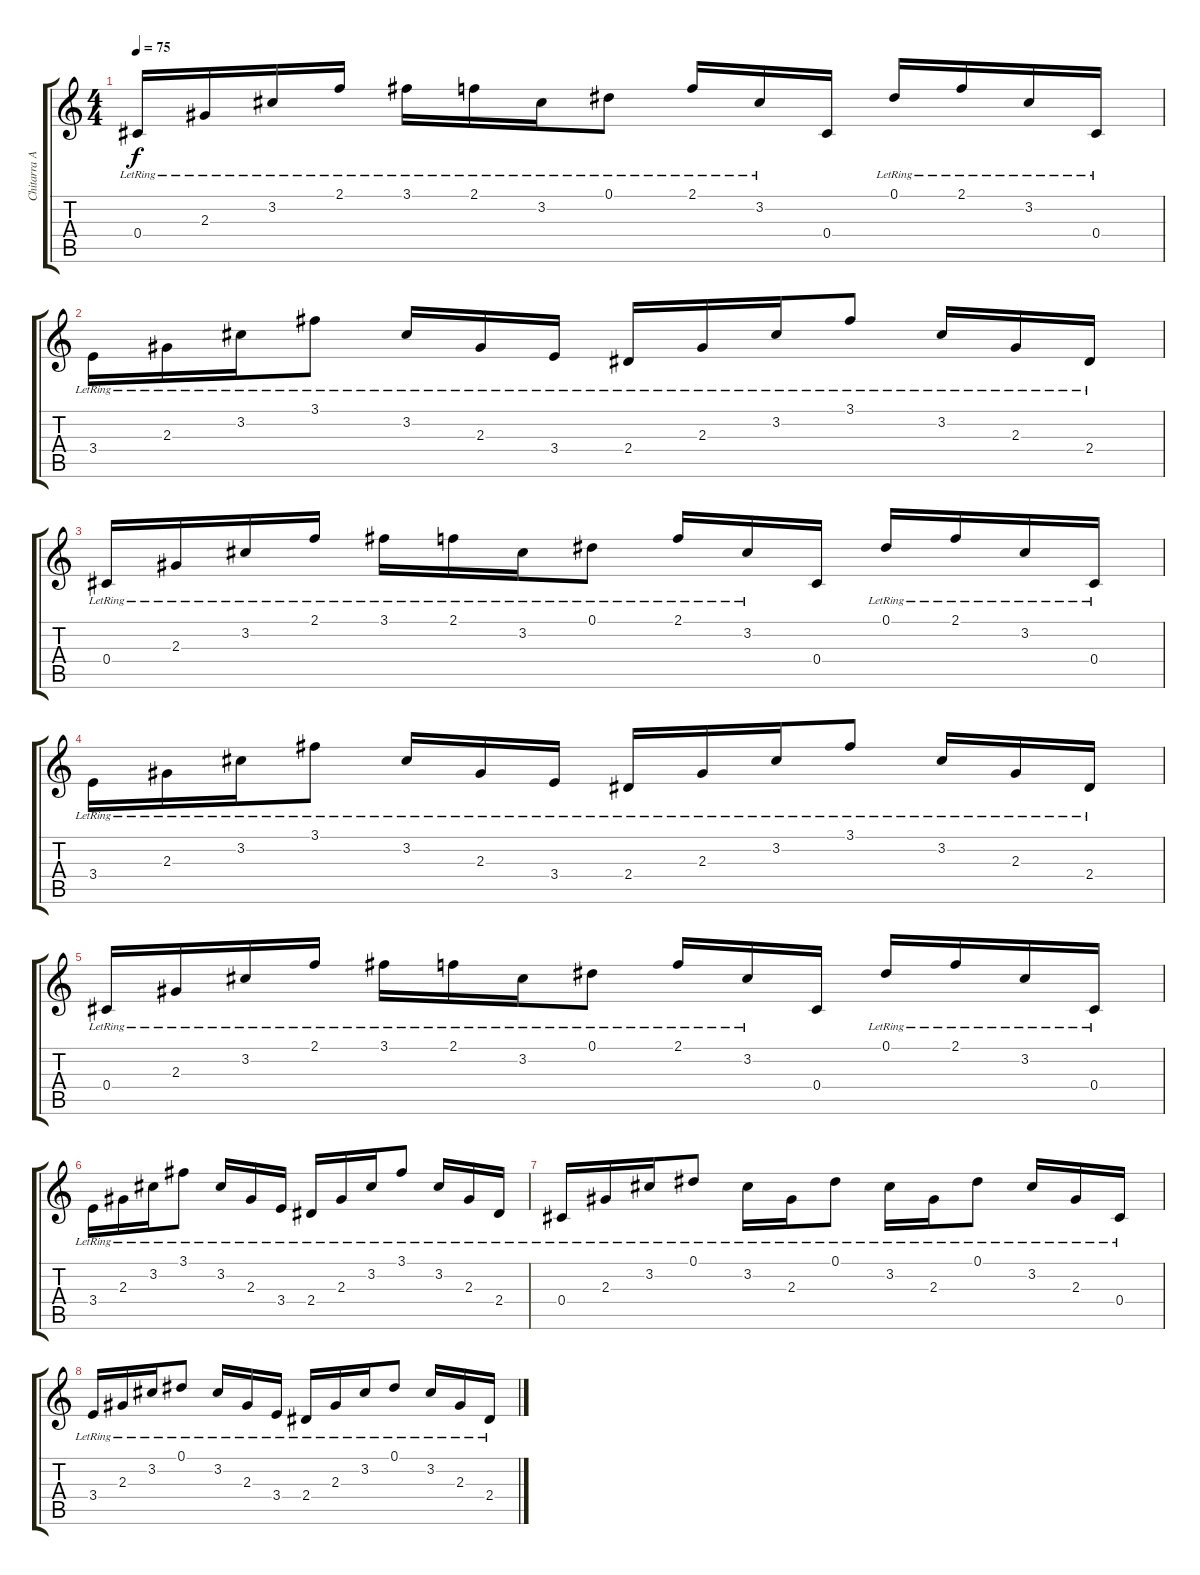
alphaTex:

\track ("Chitarra Acustica" "Chitarra A") {instrument acousticguitarsteel}
\staff {score tabs}
\tuning (Eb4 Bb3 Gb3 Db3 Ab2 Db2) {hide}
\ts (4 4)
\tempo 75
\clef g2
\ks c
0.4{lr}.16{dy f} 2.3{lr}.16 3.2{lr}.16 2.1{lr}.16 3.1{lr}.16 2.1{lr}.16 3.2{lr}.16 0.1{lr}.8 2.1{lr}.16 3.2{lr}.16 0.4.16 0.1{lr}.16 2.1{lr}.16 3.2{lr}.16 0.4{lr}.16 |
3.4{lr}.16 2.3{lr}.16 3.2{lr}.16 3.1{lr}.8 3.2{lr}.16 2.3{lr}.16 3.4{lr}.16 2.4{lr}.16 2.3{lr}.16 3.2{lr}.16 3.1{lr}.8 3.2{lr}.16 2.3{lr}.16 2.4{lr}.16 |
0.4{lr}.16 2.3{lr}.16 3.2{lr}.16 2.1{lr}.16 3.1{lr}.16 2.1{lr}.16 3.2{lr}.16 0.1{lr}.8 2.1{lr}.16 3.2{lr}.16 0.4.16 0.1{lr}.16 2.1{lr}.16 3.2{lr}.16 0.4{lr}.16 |
3.4{lr}.16 2.3{lr}.16 3.2{lr}.16 3.1{lr}.8 3.2{lr}.16 2.3{lr}.16 3.4{lr}.16 2.4{lr}.16 2.3{lr}.16 3.2{lr}.16 3.1{lr}.8 3.2{lr}.16 2.3{lr}.16 2.4{lr}.16 |
0.4{lr}.16 2.3{lr}.16 3.2{lr}.16 2.1{lr}.16 3.1{lr}.16 2.1{lr}.16 3.2{lr}.16 0.1{lr}.8 2.1{lr}.16 3.2{lr}.16 0.4.16 0.1{lr}.16 2.1{lr}.16 3.2{lr}.16 0.4{lr}.16 |
3.4{lr}.16 2.3{lr}.16 3.2{lr}.16 3.1{lr}.8 3.2{lr}.16 2.3{lr}.16 3.4{lr}.16 2.4{lr}.16 2.3{lr}.16 3.2{lr}.16 3.1{lr}.8 3.2{lr}.16 2.3{lr}.16 2.4{lr}.16 |
0.4{lr}.16 2.3{lr}.16 3.2{lr}.16 0.1{lr}.8 3.2{lr}.16 2.3{lr}.16 0.1{lr}.8 3.2{lr}.16 2.3{lr}.16 0.1{lr}.8 3.2{lr}.16 2.3{lr}.16 0.4{lr}.16 |
3.4{lr}.16 2.3{lr}.16 3.2{lr}.16 0.1{lr}.8 3.2{lr}.16 2.3{lr}.16 3.4{lr}.16 2.4{lr}.16 2.3{lr}.16 3.2{lr}.16 0.1{lr}.8 3.2{lr}.16 2.3{lr}.16 2.4{lr}.16
